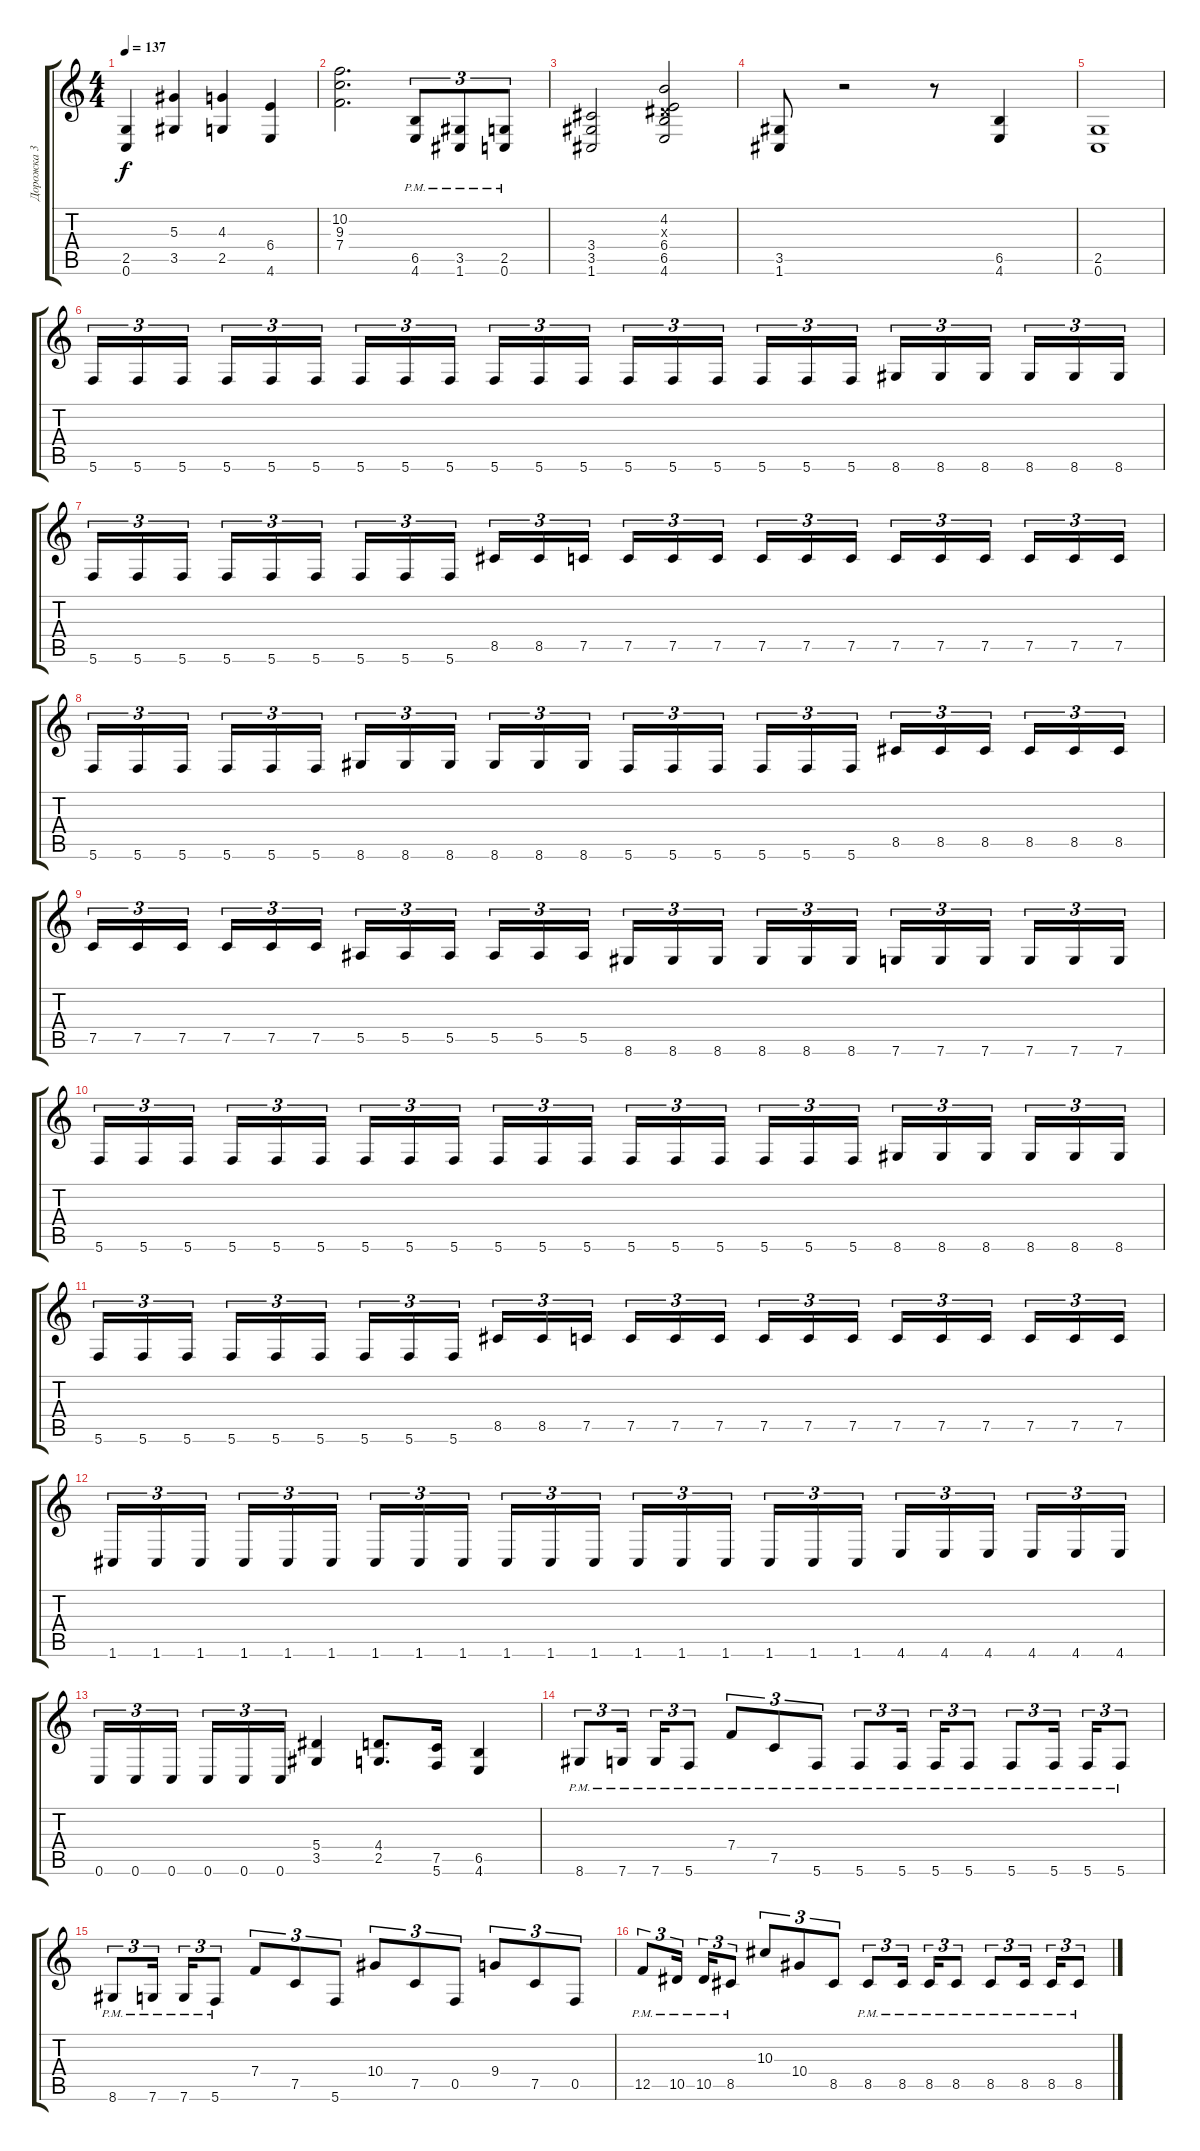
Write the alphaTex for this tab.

\track ("Дорожка 3" "Дорожка 3") {instrument distortionguitar}
\staff {score tabs}
\tuning (C4 G3 Eb3 Bb2 F2 C2) {hide}
\ts (4 4)
\tempo 137
\clef g2
\ks c
(2.5 0.6).4{dy f} (5.3 3.5).4 (4.3 2.5).4 (6.4 4.6).4 |
(10.2 9.3 7.4).2{d} (6.5{pm} 4.6{pm}).8{tu (3 2)} (3.5{pm} 1.6{pm}).8{tu (3 2)} (2.5{pm} 0.6{pm}).8{tu (3 2)} |
(3.4 3.5 1.6).2 (4.2 0.3{x} 6.4 6.5 4.6).2 |
(3.5 1.6).8 r.2 r.8 (6.5 4.6).4 |
(2.5 0.6).1 |
5.6.16{tu (3 2)} 5.6.16{tu (3 2)} 5.6.16{tu (3 2) beam splitsecondary} 5.6.16{tu (3 2)} 5.6.16{tu (3 2)} 5.6.16{tu (3 2)} 5.6.16{tu (3 2)} 5.6.16{tu (3 2)} 5.6.16{tu (3 2) beam splitsecondary} 5.6.16{tu (3 2)} 5.6.16{tu (3 2)} 5.6.16{tu (3 2)} 5.6.16{tu (3 2)} 5.6.16{tu (3 2)} 5.6.16{tu (3 2) beam splitsecondary} 5.6.16{tu (3 2)} 5.6.16{tu (3 2)} 5.6.16{tu (3 2)} 8.6.16{tu (3 2)} 8.6.16{tu (3 2)} 8.6.16{tu (3 2) beam splitsecondary} 8.6.16{tu (3 2)} 8.6.16{tu (3 2)} 8.6.16{tu (3 2)} |
5.6.16{tu (3 2)} 5.6.16{tu (3 2)} 5.6.16{tu (3 2) beam splitsecondary} 5.6.16{tu (3 2)} 5.6.16{tu (3 2)} 5.6.16{tu (3 2)} 5.6.16{tu (3 2)} 5.6.16{tu (3 2)} 5.6.16{tu (3 2) beam splitsecondary} 8.5.16{tu (3 2)} 8.5.16{tu (3 2)} 7.5.16{tu (3 2)} 7.5.16{tu (3 2)} 7.5.16{tu (3 2)} 7.5.16{tu (3 2) beam splitsecondary} 7.5.16{tu (3 2)} 7.5.16{tu (3 2)} 7.5.16{tu (3 2)} 7.5.16{tu (3 2)} 7.5.16{tu (3 2)} 7.5.16{tu (3 2) beam splitsecondary} 7.5.16{tu (3 2)} 7.5.16{tu (3 2)} 7.5.16{tu (3 2)} |
5.6.16{tu (3 2)} 5.6.16{tu (3 2)} 5.6.16{tu (3 2) beam splitsecondary} 5.6.16{tu (3 2)} 5.6.16{tu (3 2)} 5.6.16{tu (3 2)} 8.6.16{tu (3 2)} 8.6.16{tu (3 2)} 8.6.16{tu (3 2) beam splitsecondary} 8.6.16{tu (3 2)} 8.6.16{tu (3 2)} 8.6.16{tu (3 2)} 5.6.16{tu (3 2)} 5.6.16{tu (3 2)} 5.6.16{tu (3 2) beam splitsecondary} 5.6.16{tu (3 2)} 5.6.16{tu (3 2)} 5.6.16{tu (3 2)} 8.5.16{tu (3 2)} 8.5.16{tu (3 2)} 8.5.16{tu (3 2) beam splitsecondary} 8.5.16{tu (3 2)} 8.5.16{tu (3 2)} 8.5.16{tu (3 2)} |
7.5.16{tu (3 2)} 7.5.16{tu (3 2)} 7.5.16{tu (3 2) beam splitsecondary} 7.5.16{tu (3 2)} 7.5.16{tu (3 2)} 7.5.16{tu (3 2)} 5.5.16{tu (3 2)} 5.5.16{tu (3 2)} 5.5.16{tu (3 2) beam splitsecondary} 5.5.16{tu (3 2)} 5.5.16{tu (3 2)} 5.5.16{tu (3 2)} 8.6.16{tu (3 2)} 8.6.16{tu (3 2)} 8.6.16{tu (3 2) beam splitsecondary} 8.6.16{tu (3 2)} 8.6.16{tu (3 2)} 8.6.16{tu (3 2)} 7.6.16{tu (3 2)} 7.6.16{tu (3 2)} 7.6.16{tu (3 2) beam splitsecondary} 7.6.16{tu (3 2)} 7.6.16{tu (3 2)} 7.6.16{tu (3 2)} |
5.6.16{tu (3 2)} 5.6.16{tu (3 2)} 5.6.16{tu (3 2) beam splitsecondary} 5.6.16{tu (3 2)} 5.6.16{tu (3 2)} 5.6.16{tu (3 2)} 5.6.16{tu (3 2)} 5.6.16{tu (3 2)} 5.6.16{tu (3 2) beam splitsecondary} 5.6.16{tu (3 2)} 5.6.16{tu (3 2)} 5.6.16{tu (3 2)} 5.6.16{tu (3 2)} 5.6.16{tu (3 2)} 5.6.16{tu (3 2) beam splitsecondary} 5.6.16{tu (3 2)} 5.6.16{tu (3 2)} 5.6.16{tu (3 2)} 8.6.16{tu (3 2)} 8.6.16{tu (3 2)} 8.6.16{tu (3 2) beam splitsecondary} 8.6.16{tu (3 2)} 8.6.16{tu (3 2)} 8.6.16{tu (3 2)} |
5.6.16{tu (3 2)} 5.6.16{tu (3 2)} 5.6.16{tu (3 2) beam splitsecondary} 5.6.16{tu (3 2)} 5.6.16{tu (3 2)} 5.6.16{tu (3 2)} 5.6.16{tu (3 2)} 5.6.16{tu (3 2)} 5.6.16{tu (3 2) beam splitsecondary} 8.5.16{tu (3 2)} 8.5.16{tu (3 2)} 7.5.16{tu (3 2)} 7.5.16{tu (3 2)} 7.5.16{tu (3 2)} 7.5.16{tu (3 2) beam splitsecondary} 7.5.16{tu (3 2)} 7.5.16{tu (3 2)} 7.5.16{tu (3 2)} 7.5.16{tu (3 2)} 7.5.16{tu (3 2)} 7.5.16{tu (3 2) beam splitsecondary} 7.5.16{tu (3 2)} 7.5.16{tu (3 2)} 7.5.16{tu (3 2)} |
1.6.16{tu (3 2)} 1.6.16{tu (3 2)} 1.6.16{tu (3 2) beam splitsecondary} 1.6.16{tu (3 2)} 1.6.16{tu (3 2)} 1.6.16{tu (3 2)} 1.6.16{tu (3 2)} 1.6.16{tu (3 2)} 1.6.16{tu (3 2) beam splitsecondary} 1.6.16{tu (3 2)} 1.6.16{tu (3 2)} 1.6.16{tu (3 2)} 1.6.16{tu (3 2)} 1.6.16{tu (3 2)} 1.6.16{tu (3 2) beam splitsecondary} 1.6.16{tu (3 2)} 1.6.16{tu (3 2)} 1.6.16{tu (3 2)} 4.6.16{tu (3 2)} 4.6.16{tu (3 2)} 4.6.16{tu (3 2) beam splitsecondary} 4.6.16{tu (3 2)} 4.6.16{tu (3 2)} 4.6.16{tu (3 2)} |
0.6.16{tu (3 2)} 0.6.16{tu (3 2)} 0.6.16{tu (3 2) beam splitsecondary} 0.6.16{tu (3 2)} 0.6.16{tu (3 2)} 0.6.16{tu (3 2)} (5.4 3.5).4 (4.4 2.5).8{d} (7.5 5.6).16 (6.5 4.6).4 |
8.6{pm}.8{tu (3 2)} 7.6{pm}.16{tu (3 2) beam splitsecondary} 7.6{pm}.16{tu (3 2)} 5.6{pm}.8{tu (3 2)} 7.4{pm}.8{tu (3 2)} 7.5{pm}.8{tu (3 2)} 5.6{pm}.8{tu (3 2)} 5.6{pm}.8{tu (3 2)} 5.6{pm}.16{tu (3 2) beam splitsecondary} 5.6{pm}.16{tu (3 2)} 5.6{pm}.8{tu (3 2)} 5.6{pm}.8{tu (3 2)} 5.6{pm}.16{tu (3 2) beam splitsecondary} 5.6{pm}.16{tu (3 2)} 5.6{pm}.8{tu (3 2)} |
8.6{pm}.8{tu (3 2)} 7.6{pm}.16{tu (3 2) beam splitsecondary} 7.6{pm}.16{tu (3 2)} 5.6{pm}.8{tu (3 2)} 7.4.8{tu (3 2)} 7.5.8{tu (3 2)} 5.6.8{tu (3 2)} 10.4.8{tu (3 2)} 7.5.8{tu (3 2)} 0.5.8{tu (3 2)} 9.4.8{tu (3 2)} 7.5.8{tu (3 2)} 0.5.8{tu (3 2)} |
12.5{pm}.8{tu (3 2)} 10.5{pm}.16{tu (3 2) beam splitsecondary} 10.5{pm}.16{tu (3 2)} 8.5{pm}.8{tu (3 2)} 10.3.8{tu (3 2)} 10.4.8{tu (3 2)} 8.5.8{tu (3 2)} 8.5{pm}.8{tu (3 2)} 8.5{pm}.16{tu (3 2) beam splitsecondary} 8.5{pm}.16{tu (3 2)} 8.5{pm}.8{tu (3 2)} 8.5{pm}.8{tu (3 2)} 8.5{pm}.16{tu (3 2) beam splitsecondary} 8.5{pm}.16{tu (3 2)} 8.5{pm}.8{tu (3 2)}
